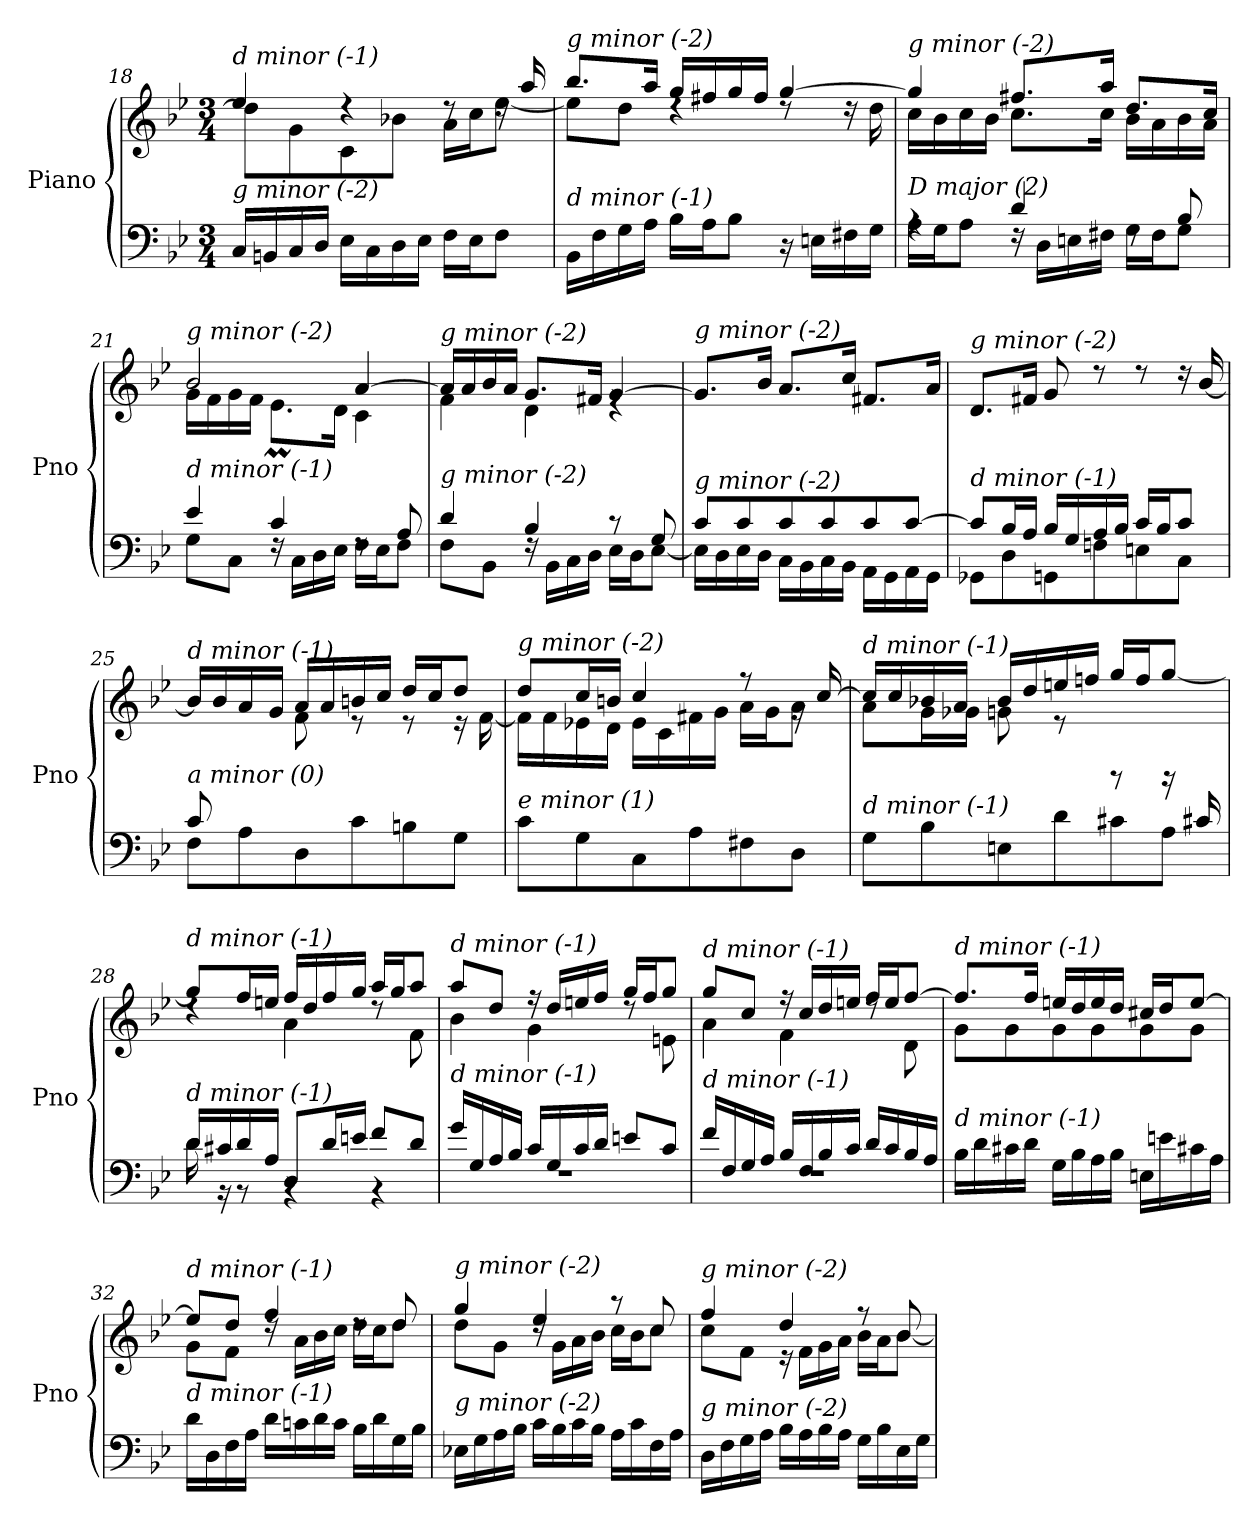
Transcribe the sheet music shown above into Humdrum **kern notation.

**kern	**kern
*part1	*part1
*staff2	*staff1
*I"Piano	*
*I'Pno	*
!!LO:LB:g=z
*clefF4	*clefG2
*k[b-e-]	*k[b-e-]
*M3/4	*M3/4
=18	=18
*	*^
!	!LO:TX:i:t=d minor (-1)	!
!LO:TX:i:t=g minor (-2)	!	!
16C/LL	4ee-/	8dd\L]
16BBn/	.	.
16C/	.	8g\
16D/JJ	.	.
16E-\LL	4rdd	8c\
16C\	.	.
16D\	.	8b-X\J
16E-\JJ	.	.
16F\LL	8rdd	16a\LL
16E-\J	.	16cc\J
8F\J	16rdd	[8ee-\J
.	16aa/	.
=19	=19	=19
!	!LO:TX:i:t=g minor (-2)	!
!LO:TX:i:t=d minor (-1)	!	!
16BB-\LL	8.bb-/L	8ee-\L]
16F\	.	.
16G\	.	8dd\J
16A\JJ	16aa/Jk	.
16B-\LL	16gg/LL	4rdd
16A\J	16ff#X/	.
8B-\J	16gg/	.
.	16ff#/JJ	.
16r	[4gg/	8rdd
16En\LL	.	.
16F#X\	.	16rdd
16G\JJ	.	16dd\
=20	=20	=20
*^	*	*
!	!	!LO:TX:i:t=g minor (-2)	!
!LO:TX:i:t=D major (2)	!	!	!
4rA	16A\LL	4gg/]	16cc\LL
.	16G\J	.	16b-\
.	8A\J	.	16cc\
.	.	.	16b-\JJ
4d/	16rF	8.ff#X/L	8.cc\L
.	16D\LL	.	.
.	16En\	.	.
.	16F#X\JJ	16aa/Jk	16cc\Jk
8rF	16G\LL	8.dd/L	16b-\LL
.	16F#\J	.	16a\
8B-/	8G\J	.	16b-\
.	.	16cc/Jk	16a\JJ
!!LO:PB:g=z	!!
=21	=21	=21	=21
!	!	!LO:TX:i:t=g minor (-2)	!
!LO:TX:i:t=d minor (-1)	!	!	!
4e-/	8G\L	2b-/	16g\LL
.	.	.	16f\
.	8C\J	.	16g\
.	.	.	16f\JJ
4c/	16rF	.	8.e-M\L
.	16C\LL	.	.
.	16D\	.	.
.	16E-\JJ	.	16d\Jk
8rF	16F\LL	[4a/	4c\
.	16E-\J	.	.
8A/	8F\J	.	.
=22	=22	=22	=22
!	!	!LO:TX:i:t=g minor (-2)	!
!LO:TX:i:t=g minor (-2)	!	!	!
4d/	8F\L	16a/LL]	4f\
.	.	16a/	.
.	8BB-\J	16b-/	.
.	.	16a/JJ	.
4B-/	16rF	8.g/L	4d\
.	16BB-\LL	.	.
.	16C\	.	.
.	16D\JJ	16f#X/Jk	.
8r	16E-\LL	[4g/	4re
.	16D\J	.	.
8G/	[8E-\J	.	.
*	*	*v	*v
=23	=23	=23
!	!	!LO:TX:i:t=g minor (-2)
!LO:TX:i:t=g minor (-2)	!	!
8c/L	16E-\LL]	8.g/L]
.	16D\	.
8c/	16E-\	.
.	16D\JJ	16b-/Jk
8c/	16C\LL	8.a/L
.	16BB-\	.
8c/	16C\	.
.	16BB-\JJ	16cc/Jk
8c/	16AA\LL	8.f#X/L
.	16GG\	.
[8c/J	16AA\	.
.	16GG\JJ	16a/Jk
!!LO:LB:g=z
=24	=24	=24
!	!	!LO:TX:i:t=g minor (-2)
!LO:TX:i:t=d minor (-1)	!	!
8c/L]	8GG-Xi\L	8.d/L
16B-/L	8D\	.
16A/JJ	.	16f#X/Jk
16B-/LL	8GG\	8g/
16G/	.	.
16A/	8Fn\	8rdd
16B-/JJ	.	.
16c/LL	8En\	8rdd
16B-/J	.	.
8c/J	8C\J	16rdd
.	.	[16b-/
=25	=25	=25
*	*	*^
!	!	!LO:TX:i:t=d minor (-1)	!
!LO:TX:i:t=a minor (0)	!	!	!
8c/L	8F\L	16b-/LL]	8ryy
.	.	16b-/	.
2ryy	8A\	16a/	16f\L
.	.	16g/JJ	16en\JJ
.	8D\	16a/LL	8f\
.	.	16a/	.
.	8c\	16bn/	8r
.	.	16cc/JJ	.
.	8Bn\	16dd/LL	8r
.	.	16cc/J	.
8ryy	8G\J	8dd/J	16r
.	.	.	[16f\
*v	*v	*	*
=26	=26	=26
!	!LO:TX:i:t=g minor (-2)	!
!LO:TX:i:t=e minor (1)	!	!
8c\L	8dd/L	16f\LL]
.	.	16f\
8G\	16cc/L	16e-X\
.	16bn/JJ	16d\JJ
8C\	4cc/	16e-\LL
.	.	16c\
8A\	.	16f#X\
.	.	16g\JJ
8F#X\	8r	16a\LL
.	.	16g\J
8D\J	16rg	8a\J
.	[16cc/	.
!!LO:LB:g=z
=27	=27	=27
*^	*	*^
*	*^	*	*	*
!	!	!	!LO:TX:i:t=d minor (-1)	!	!
!LO:TX:i:t=d minor (-1)	!	!	!	!	!
2ryy	8G\L	2ryy	16cc/LL]	8a\L	2ryy
.	.	.	16cc/	.	.
.	8B-\	.	16b-X/	16g\L	.
.	.	.	16a/JJ	16g-Xi\JJ	.
.	8En\	.	16b-/LL	8g\	.
.	.	.	16dd/	.	.
.	8d\	.	16een/	8r	.
.	.	.	16ffn/JJ	.	.
4ryy	8c#X\	8rdd	16gg/LL	4ryy	4ryy
.	.	.	16ff/J	.	.
.	8A\J	16rdd	[8gg/J	.	.
.	.	16c#X/	.	.	.
*	*	*	*	*v	*v
=28	=28	=28	=28	=28
!	!	!	!LO:TX:i:t=d minor (-1)	!
!LO:TX:i:t=d minor (-1)	!	!	!	!
*	*v	*v	*	*
16d/LL	16d\	8gg/L]	4rdd
16c#X/	16r	.	.
16d/	8r	16ff/L	.
16A/JJ	.	16een/JJ	.
8D/L	4rBB	16ff/LL	4a\
.	.	16dd/	.
16d/L	.	16ff/	.
16en/JJ	.	16gg/JJ	.
8f/L	4rBB	16aa/LL	8rdd
.	.	16gg/J	.
8d/J	.	8aa/J	8f\
=29	=29	=29	=29
!	!	!LO:TX:i:t=d minor (-1)	!
!LO:TX:i:t=d minor (-1)	!	!	!
16g/LL	2.rF	8aa/L	4b-\
16G/	.	.	.
16A/	.	8dd/J	.
16B-/JJ	.	.	.
16c/LL	.	16r	4g\
16G/	.	16dd/LL	.
16c/	.	16een/	.
16d/JJ	.	16ff/JJ	.
8en/L	.	16gg/LL	8rdd
.	.	16ff/J	.
8c/J	.	8gg/J	8en\
=30	=30	=30	=30
!	!	!LO:TX:i:t=d minor (-1)	!
!LO:TX:i:t=d minor (-1)	!	!	!
16f/LL	2.rF	8gg/L	4a\
16F/	.	.	.
16G/	.	8cc/J	.
16A/JJ	.	.	.
16B-/LL	.	16r	4f\
16F/	.	16cc/LL	.
16B-/	.	16dd/	.
16c/JJ	.	16een/JJ	.
16d/LL	.	16ff/LL	8rdd
16c/	.	16ee/J	.
16B-/	.	[8ff/J	8d\
16A/JJ	.	.	.
*v	*v	*	*
!!LO:LB:g=z	!!
=31	=31	=31
!	!LO:TX:i:t=d minor (-1)	!
!LO:TX:i:t=d minor (-1)	!	!
16B-\LL	8.ff/L]	8g\L
16d\	.	.
16c#X\	.	8g\
16d\JJ	16ff/Jk	.
16G\LL	16een/LL	8g\
16B-\	16dd/	.
16A\	16ee/	8g\
16B-\JJ	16dd/JJ	.
16En\LL	16cc#X/LL	8g\
16en\	16dd/J	.
16c#X\	[8ee/J	8g\J
16A\JJ	.	.
=32	=32	=32
!	!LO:TX:i:t=d minor (-1)	!
!LO:TX:i:t=d minor (-1)	!	!
16d\LL	8ee/L]	8g\L
16D\	.	.
16F\	8dd/J	8f\J
16A\JJ	.	.
16d\LL	4ff/	16rdd
16cn\	.	16a\LL
16d\	.	16b-\
16c\JJ	.	16cc\JJ
16B-\LL	8rdd	16dd\LL
16d\	.	16cc\J
16G\	8dd/	8dd\J
16B-\JJ	.	.
=33	=33	=33
!	!LO:TX:i:t=g minor (-2)	!
!LO:TX:i:t=g minor (-2)	!	!
16E-X\LL	4gg/	8dd\L
16G\	.	.
16A\	.	8g\J
16B-\JJ	.	.
16c\LL	4ee-/	16rdd
16B-\	.	16g\LL
16c\	.	16a\
16B-\JJ	.	16b-\JJ
16A\LL	8r	16cc\LL
16c\	.	16b-\J
16F\	8cc/	8cc\J
16A\JJ	.	.
=34	=34	=34
!	!LO:TX:i:t=g minor (-2)	!
!LO:TX:i:t=g minor (-2)	!	!
16D\LL	4ff/	8cc\L
16F\	.	.
16G\	.	8f\J
16A\JJ	.	.
16B-\LL	4dd/	16r
16A\	.	16f\LL
16B-\	.	16g\
16A\JJ	.	16a\JJ
16G\LL	8r	16b-\LL
16B-\	.	16a\J
16E-\	8b-/	[8b-\J
16G\JJ	.	.
*	*v	*v
=	=
*-	*-
